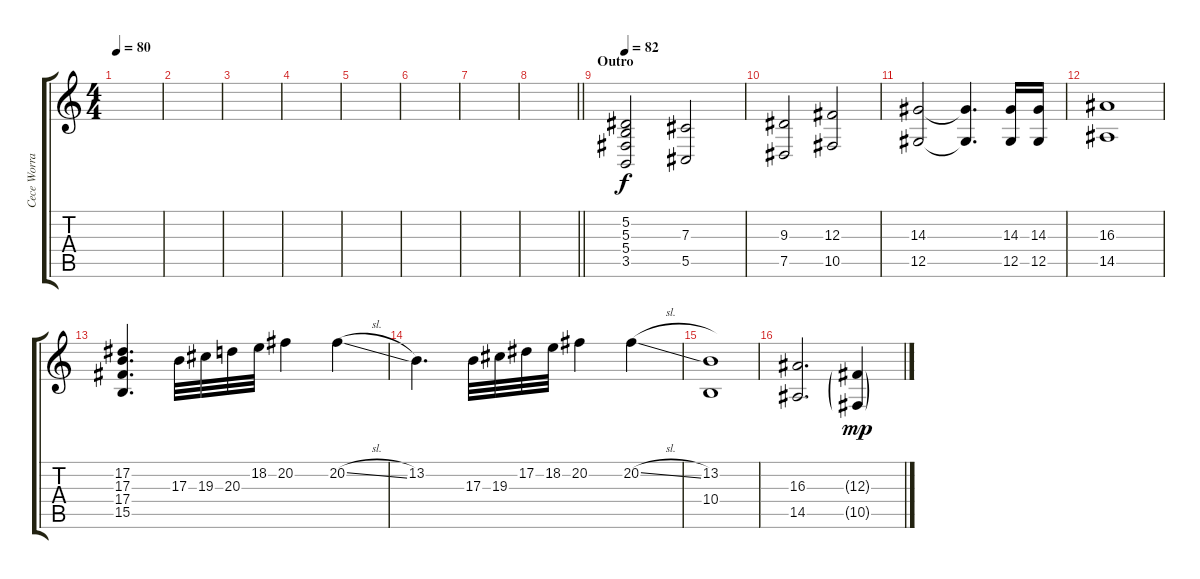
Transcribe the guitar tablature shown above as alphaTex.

\track ("Cece Worral" "Cece Worra") {instrument altosax}
\staff {score tabs}
\tuning (Eb4 Bb3 Gb3 Db3 Ab2 Eb2) {hide}
\ts (4 4)
\tempo 80
\clef g2
\ks c
|
|
|
|
|
|
|
\barLineRight lightlight
|
\section ("" "Outro")
\tempo 82
(5.2 5.3 5.4 3.5).2 (7.3 5.5).2 |
(9.3 7.5).2 (12.3 10.5).2 |
(14.3 12.5).2 (14.3{t} 12.5{t}).4{d} (14.3 12.5).16 (14.3 12.5).16 |
(16.3 14.5).1 |
(17.2 17.3 17.4 15.5).4{d} 17.3.32 19.3.32 20.3.32 18.2.32 20.2.4 20.2{sl}.4 |
13.2.4{d} 17.3.32 19.3.32 17.2.32 18.2.32 20.2.4 20.2{sl}.4 |
(13.2 10.4).1 |
(16.3 14.5).2{d} (12.3{ss g} 10.5{ss g}).4{dy mp}
